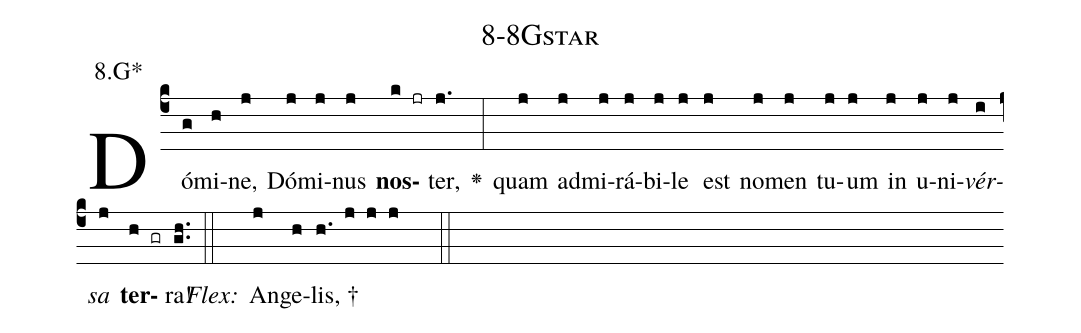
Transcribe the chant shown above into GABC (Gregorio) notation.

name: 8-8Gstar;
annotation: 8.G*;
%%
(c4)Dó(g)mi(h)ne,(j) Dó(j)mi(j)nus(j) <b>nos</b>(k jr)ter,(j.) <v>\greheightstar</v>(:) quam(j) ad(j)mi(j)rá(j)bi(j)le(j) est(j) no(j)men(j) tu(j)um(j) in(j) u(j)ni(j)<i>vér</i>(i)<i>sa</i>(j) <b>ter</b>(h gr)ra!(gh..) (::)
<i>Flex:</i>()  An(j)ge(h)lis, †(h. j j j  ::)

%E(j) u(j) o(i) u(j) a(h) e.(gh..) (::)
